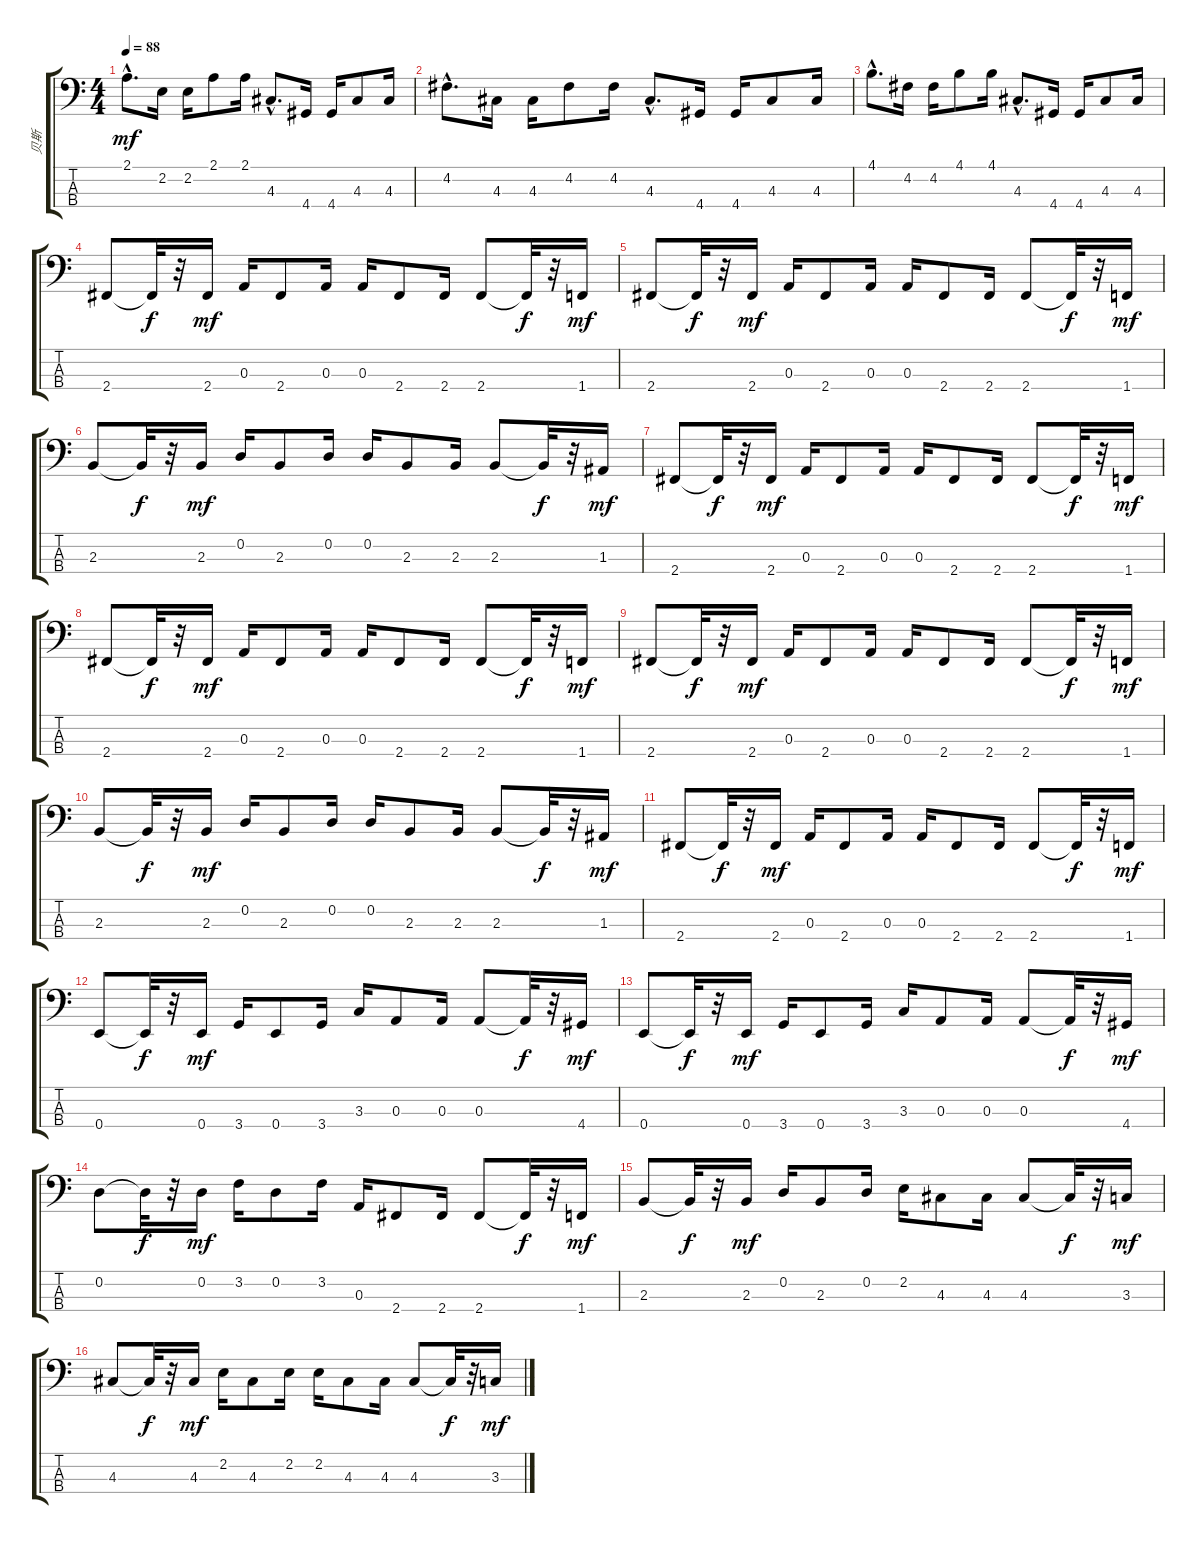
\track ("贝斯" "贝斯") {instrument electricguitarmuted}
\staff {score tabs}
\tuning (G2 D2 A1 E1) {hide}
\ts (4 4)
\tempo 88
\clef f4
\ks c
2.1{hac}.8{d dy mf} 2.2.16 2.2.16 2.1.8 2.1.16 4.3{hac}.8{d} 4.4.16 4.4.16 4.3.8 4.3.16 |
4.2{hac}.8{d} 4.3.16 4.3.16 4.2.8 4.2.16 4.3{hac}.8{d} 4.4.16 4.4.16 4.3.8 4.3.16 |
4.1{hac}.8{d} 4.2.16 4.2.16 4.1.8 4.1.16 4.3{hac}.8{d} 4.4.16 4.4.16 4.3.8 4.3.16 |
2.4.8 2.4{t}.32{dy f} r.32 2.4.16{dy mf} 0.3.16 2.4.8 0.3.16 0.3.16 2.4.8 2.4.16 2.4.8 2.4{t}.32{dy f} r.32 1.4.16{dy mf} |
2.4.8 2.4{t}.32{dy f} r.32 2.4.16{dy mf} 0.3.16 2.4.8 0.3.16 0.3.16 2.4.8 2.4.16 2.4.8 2.4{t}.32{dy f} r.32 1.4.16{dy mf} |
2.3.8 2.3{t}.32{dy f} r.32 2.3.16{dy mf} 0.2.16 2.3.8 0.2.16 0.2.16 2.3.8 2.3.16 2.3.8 2.3{t}.32{dy f} r.32 1.3.16{dy mf} |
2.4.8 2.4{t}.32{dy f} r.32 2.4.16{dy mf} 0.3.16 2.4.8 0.3.16 0.3.16 2.4.8 2.4.16 2.4.8 2.4{t}.32{dy f} r.32 1.4.16{dy mf} |
2.4.8 2.4{t}.32{dy f} r.32 2.4.16{dy mf} 0.3.16 2.4.8 0.3.16 0.3.16 2.4.8 2.4.16 2.4.8 2.4{t}.32{dy f} r.32 1.4.16{dy mf} |
2.4.8 2.4{t}.32{dy f} r.32 2.4.16{dy mf} 0.3.16 2.4.8 0.3.16 0.3.16 2.4.8 2.4.16 2.4.8 2.4{t}.32{dy f} r.32 1.4.16{dy mf} |
2.3.8 2.3{t}.32{dy f} r.32 2.3.16{dy mf} 0.2.16 2.3.8 0.2.16 0.2.16 2.3.8 2.3.16 2.3.8 2.3{t}.32{dy f} r.32 1.3.16{dy mf} |
2.4.8 2.4{t}.32{dy f} r.32 2.4.16{dy mf} 0.3.16 2.4.8 0.3.16 0.3.16 2.4.8 2.4.16 2.4.8 2.4{t}.32{dy f} r.32 1.4.16{dy mf} |
0.4.8 0.4{t}.32{dy f} r.32 0.4.16{dy mf} 3.4.16 0.4.8 3.4.16 3.3.16 0.3.8 0.3.16 0.3.8 0.3{t}.32{dy f} r.32 4.4.16{dy mf} |
0.4.8 0.4{t}.32{dy f} r.32 0.4.16{dy mf} 3.4.16 0.4.8 3.4.16 3.3.16 0.3.8 0.3.16 0.3.8 0.3{t}.32{dy f} r.32 4.4.16{dy mf} |
0.2.8 0.2{t}.32{dy f} r.32 0.2.16{dy mf} 3.2.16 0.2.8 3.2.16 0.3.16 2.4.8 2.4.16 2.4.8 2.4{t}.32{dy f} r.32 1.4.16{dy mf} |
2.3.8 2.3{t}.32{dy f} r.32 2.3.16{dy mf} 0.2.16 2.3.8 0.2.16 2.2.16 4.3.8 4.3.16 4.3.8 4.3{t}.32{dy f} r.32 3.3.16{dy mf} |
4.3.8 4.3{t}.32{dy f} r.32 4.3.16{dy mf} 2.2.16 4.3.8 2.2.16 2.2.16 4.3.8 4.3.16 4.3.8 4.3{t}.32{dy f} r.32 3.3.16{dy mf}
